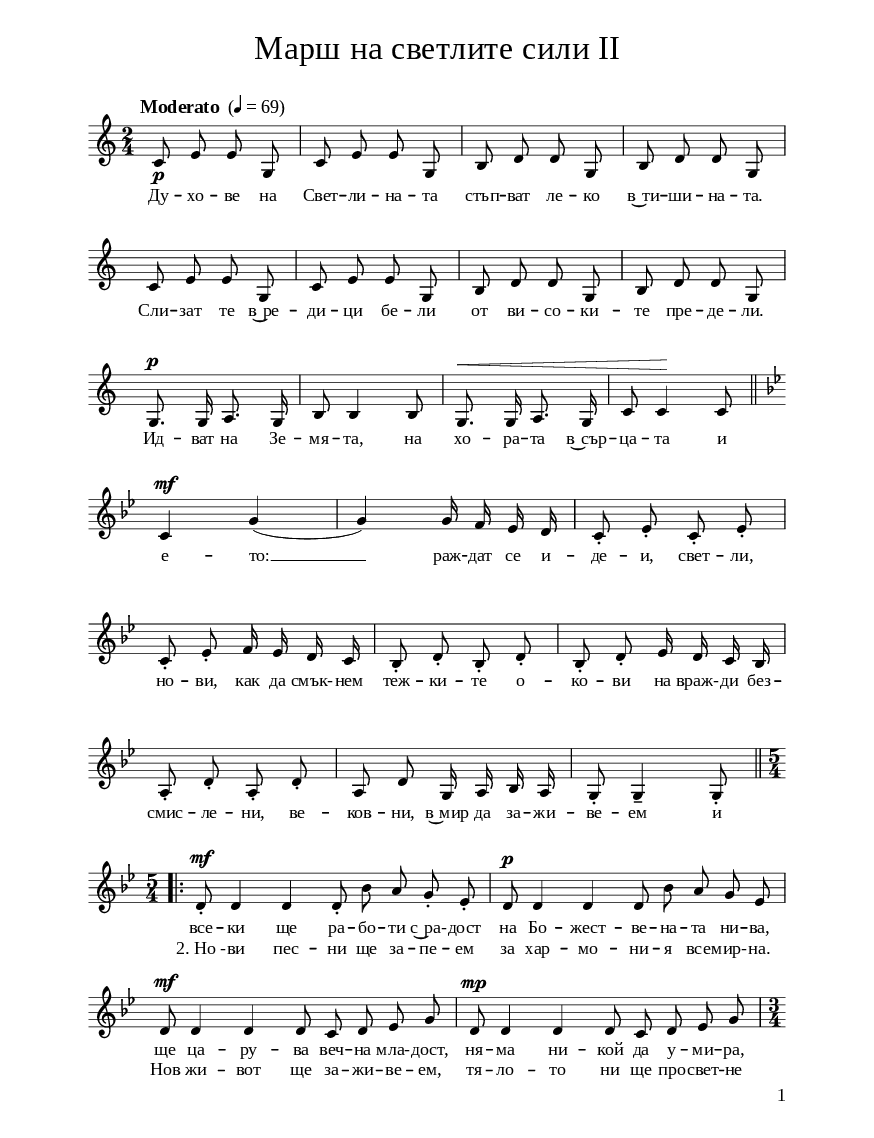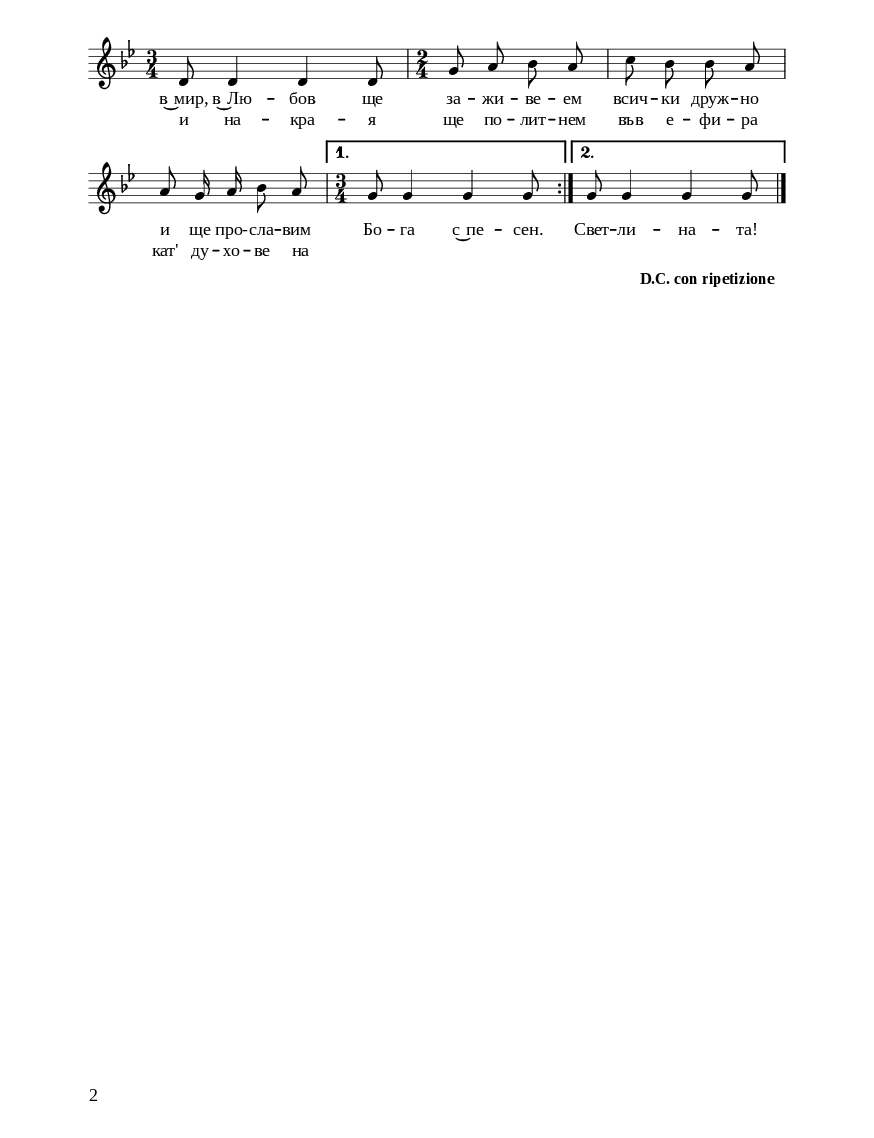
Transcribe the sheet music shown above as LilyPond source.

\version "2.24.3"

% include paper part and global functions
\include "include/globals.ily"

\bookpart {
  \label #'ref254
  \tocItem \markup "Марш на светлите сили II"
  \include "include/bookpart-paper.ily"
  \score {
    \include "include/score-layout.ily"

    \new Voice \relative c' {
      \clef treble
      \key c \major
      \time 2/4
      \tempoFunc "Moderato " 4 "69"

      \autoBeamOff


      c8 \p e e g, | c8 e e g, | b d d g, | b d d g, | \break

      c8 e e g, |c8 e e g, | b d d g, |  b d d g, | \break

      g8.^\p g16 a8. g16 | b8 b4 b8 | g8.^\< g16 a8. g16 |  c8 c4  \! c8 | \bar "||" \break

      \key g \minor  c4^\mf  g'4 (g4) g16 f es d |  c8\staccato es\staccato c\staccato es\staccato |\break

      c\staccato es\staccato f16 es d c | bes8\staccato d\staccato bes\staccato d\staccato | bes\staccato d\staccato es16 d c bes | a8\staccato d\staccato a\staccato d\staccato | a d g,16 a bes a | g8\staccato g4-- g8\staccato | \break

      \bar ".|:-||"  \repeat volta 2 {

        \time 5/4 d'8\staccato^\mf d4 d4 d8\staccato bes'8 a g\staccato es\staccato |

        d8^\p  d4 d4 d8 bes'8 a8 g es | \break

        d8^\mf  d4  d4 d8 c d es g |

        d^\mp  d4 d4 d8 c8 d8 es g |

        \time 3/4 d8 d4 d4 d8 | \time 2/4 g8 a bes a |c bes bes a | \break

        a g16 a bes8 a8 |
        \time 3/4
      }

      \alternative {
        { g8 g4 g4 g8}
        { g8 g4 g4 g8\bar "|." }
      }


    }

    \addlyrics {
      Ду -- хо -- ве на Свет -- ли -- на -- та стъп -- ват ле -- ко в~ти -- ши -- на -- та.

      Сли --  зат те в~ре -- ди -- ци бе -- ли от ви -- со -- ки -- те пре -- де -- ли.

      Ид  -- ват на Зе -- мя -- та, на хо -- ра -- та в~сър -- ца -- та

      и е -- то: __ раж -- дат се и -- де -- и, свет --  ли, но -- ви,

      как да "смък-" -- нем теж -- ки -- те о -- ко -- ви на

      "враж-" -- ди без -- смис -- ле -- ни, ве -- ков -- ни, в~мир да за -- жи -- ве -- ем



      и все -- ки ще ра -- бо -- ти "с~ра-" -- дост на Бо -- жест -- ве -- на -- та ни -- ва,

      ще ца -- ру -- ва веч -- на "мла-" -- дост, ня -- ма ни -- кой да у -- ми -- ра,

      в~мир, в~Лю -- бов ще за -- жи -- ве -- ем

      всич -- ки друж -- но и ще "про-" -- сла -- вим Бо -- га с~пе -- сен. Свет -- ли -- на -- та!

    }

    \addlyrics {
      " " " " " " " " " " " " " " " "

      " " " " " " " " " " " " " " " "

      " " " " " " " " " " " " " " " " " "

      " " " " " " " " " " " " " " " " " " " " " " " " " " " "

      " " " " " " " " " " " " " " " " " "    " " " " " " " " " " " " " " " " " " " " " " " " " " " "

      " " " " " " " " " " " " " " " " " "    " " " " " " " " " " " " " " " " " " " " " " " " " " " "

      "2. Но -"   -- ви пес -- ни ще за -- пе -- ем за хар -- мо -- ни -- я все -- "мир-" -- на.

      Нов жи -- вот ще за -- жи -- ве -- ем, тя -- ло -- то ни ще про -- свет -- не

      и на -- кра -- я ще по -- лит -- нем във е -- фи -- ра кат' ду -- хо -- ве на


      " " " " " " " " " " " " " " " " " "

      " " " " " " " " " " " " " " " " " "
    }

    \header {
      title = \titleFunc "Марш на светлите сили II" "Marš na svetlite sili II"
    }

    \midi{}

  } % score

  \markup \dc-one "D.C. con ripetizione"



} % bookpart

% Più mosso
%
